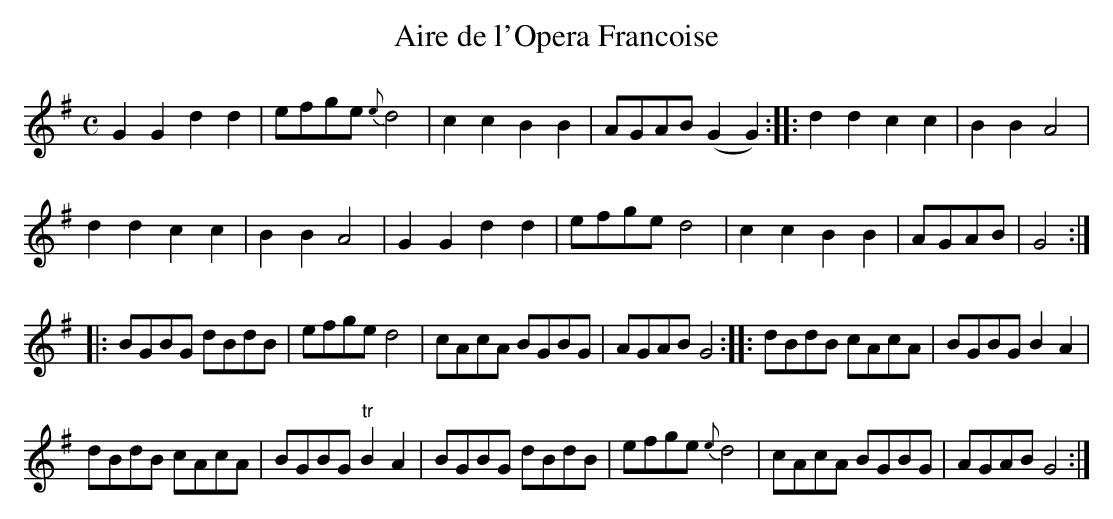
X:1
T:Aire de l'Opera Francoise
M:C
K:G
G2G2 d2d2| efge {e}d4| c2c2 B2B2| AGAB (G2G2)::\
d2d2 c2c2| B2B2 A4|
d2d2 c2c2| B2B2 A4|\
G2G2 d2d2| efge d4| c2c2 B2B2| AGAB| G4::
BGBG dBdB| efge d4| cAcA BGBG| AGAB G4::\
dBdB cAcA| BGBG B2A2|
dBdB cAcA| BGBG "tr"B2A2|\
BGBG dBdB| efge {e}d4| cAcA BGBG| AGAB G4:|
